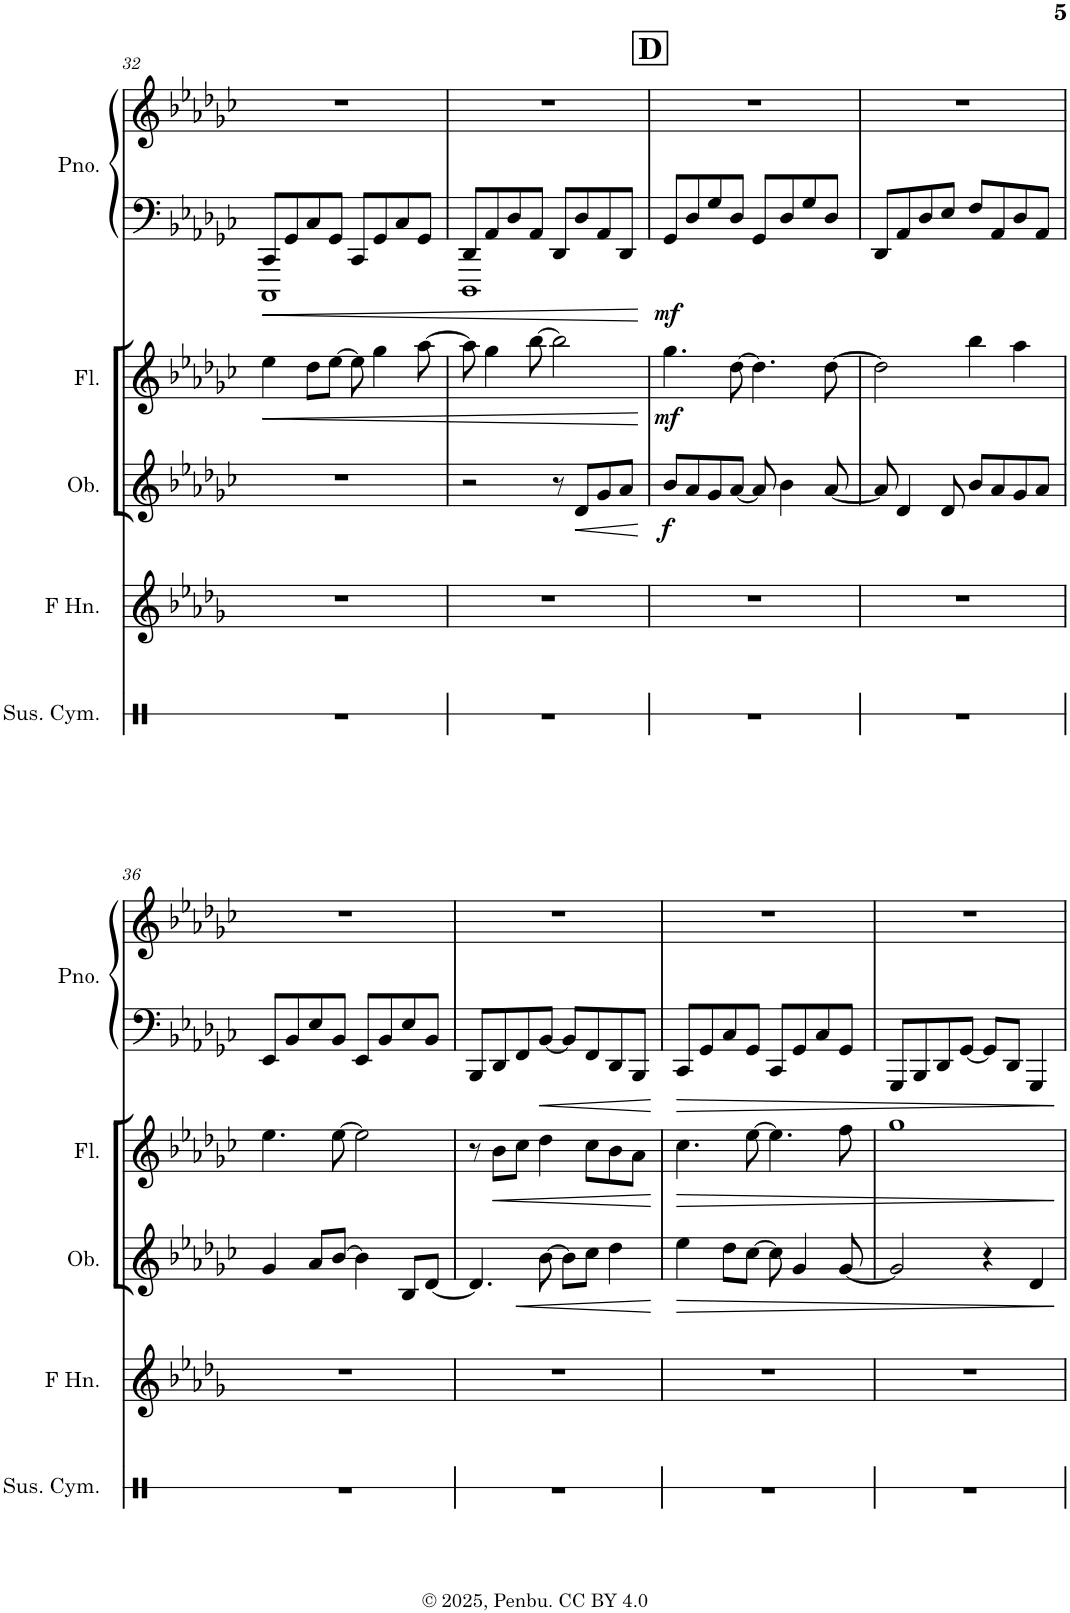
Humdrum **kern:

**kern	**kern	**kern	**dynam	**kern	**dynam	**kern	**kern	**dynam
*part5	*part4	*part3	*part3	*part2	*part2	*part1	*part1	*part1
*staff6	*staff5	*staff4	*staff4	*staff3	*staff3	*staff2	*staff1	*staff1/2
*I"Suspended Cymbal	*I"Horn in F	*I"Oboe	*	*I"Flute	*	*I"Piano	*	*
*I'Sus. Cym.	*	*I'Ob.	*	*I'Fl.	*	*I'Pno.	*	*
!!LO:PB:g=z
*clefX	*clefG2	*clefG2	*	*clefG2	*	*clefF4	*clefG2	*
*	*Trd4c7	*	*	*	*	*	*	*
*k[]	*k[b-e-a-d-g-]	*k[b-e-a-d-g-c-]	*	*k[b-e-a-d-g-c-]	*	*k[b-e-a-d-g-c-]	*k[b-e-a-d-g-c-]	*
*M4/4	*M4/4	*M4/4	*	*M4/4	*	*M4/4	*M4/4	*
=32	=32	=32	=32	=32	=32	=32	=32	=32
!	!	!	!	!	!LO:HP:b	!	!	!
*	*	*	*	*	*	*^	*	*
1r	1r	1r	.	4ee-\	<	8CC-/L	1CCC-	1r	.
.	.	.	.	.	.	8GG-/	.	.	.
.	.	.	.	8dd-\L	.	8C-/	.	.	.
.	.	.	.	[8ee-\J	.	8GG-/J	.	.	.
.	.	.	.	8ee-\]	.	8CC-/L	.	.	.
.	.	.	.	4gg-\	.	8GG-/	.	.	.
.	.	.	.	.	.	8C-/	.	.	.
.	.	.	.	[8aa-\	.	8GG-/J	.	.	.
=33	=33	=33	=33	=33	=33	=33	=33	=33	=33
1r	1r	2r	.	8aa-\]	.	8DD-/L	1DDD-	1r	.
.	.	.	.	4gg-\	.	8AA-/	.	.	.
.	.	.	.	.	.	8D-/	.	.	.
.	.	.	.	[8bb-\	.	8AA-/J	.	.	.
.	.	8r	.	2bb-\]	.	8DD-/L	.	.	.
!	!	!	!LO:HP:b	!	!	!	!	!	!
.	.	8d-/L	<	.	.	8D-/	.	.	.
.	.	8g-/	.	.	.	8AA-/	.	.	.
.	.	8a-/J	.	.	.	8DD-/J	.	.	.
*	*	*	*	*	*	*v	*v	*	*
.	.	.	[	.	[	.	.	.
!!LO:REH:place=s1:a:B:cj:fs=14:t=D
=34	=34	=34	=34	=34	=34	=34	=34	=34
!	!	!	!LO:DY:b	!	!LO:DY:b	!	!	!LO:DY:b=2
1r	1r	8b-/L	f	4.gg-\	mf	8GG-/L	1r	mf
.	.	8a-/	.	.	.	8D-/	.	.
.	.	8g-/	.	.	.	8G-/	.	.
.	.	[8a-/J	.	[8dd-\	.	8D-/J	.	.
.	.	8a-/]	.	4.dd-\]	.	8GG-/L	.	.
.	.	4b-\	.	.	.	8D-/	.	.
.	.	.	.	.	.	8G-/	.	.
.	.	[8a-/	.	[8dd-\	.	8D-/J	.	.
=35	=35	=35	=35	=35	=35	=35	=35	=35
1r	1r	8a-/]	.	2dd-\]	.	8DD-/L	1r	.
.	.	4d-/	.	.	.	8AA-/	.	.
.	.	.	.	.	.	8D-/	.	.
.	.	8d-/	.	.	.	8E-/J	.	.
.	.	8b-/L	.	4bb-\	.	8F/L	.	.
.	.	8a-/	.	.	.	8AA-/	.	.
.	.	8g-/	.	4aa-\	.	8D-/	.	.
.	.	8a-/J	.	.	.	8AA-/J	.	.
!!LO:LB:g=z
=36	=36	=36	=36	=36	=36	=36	=36	=36
1r	1r	4g-/	.	4.ee-\	.	8EE-/L	1r	.
.	.	.	.	.	.	8BB-/	.	.
.	.	8a-/L	.	.	.	8E-/	.	.
.	.	[8b-/J	.	[8ee-\	.	8BB-/J	.	.
.	.	4b-\]	.	2ee-\]	.	8EE-/L	.	.
.	.	.	.	.	.	8BB-/	.	.
.	.	8B-/L	.	.	.	8E-/	.	.
.	.	[8d-/J	.	.	.	8BB-/J	.	.
=37	=37	=37	=37	=37	=37	=37	=37	=37
1r	1r	4.d-/]	.	8r	.	8BBB-/L	1r	.
!	!	!	!	!	!LO:HP:b	!	!	!
.	.	.	.	8b-\L	<	8DD-/	.	.
.	.	.	.	8cc-\J	.	8FF/	.	.
!	!	!	!LO:HP:b	!	!	!	!	!
.	.	[8b-\	<	4dd-\	.	[8BB-/J	.	.
.	.	8b-\L]	.	.	.	8BB-/L]	.	.
.	.	8cc-\J	.	8cc-\L	.	8FF/	.	.
.	.	4dd-\	.	8b-\	.	8DD-/	.	.
.	.	.	.	8a-\J	.	8BBB-/J	.	.
.	.	.	[	.	[	.	.	.
=38	=38	=38	=38	=38	=38	=38	=38	=38
!	!	!	!LO:HP:b	!	!LO:HP:b	!	!	!
1r	1r	4ee-\	>	4.cc-\	>	8CC-/L	1r	.
.	.	.	.	.	.	8GG-/	.	.
.	.	8dd-\L	.	.	.	8C-/	.	.
.	.	[8cc-\J	.	[8ee-\	.	8GG-/J	.	.
.	.	8cc-\]	.	4.ee-\]	.	8CC-/L	.	.
.	.	4g-/	.	.	.	8GG-/	.	.
.	.	.	.	.	.	8C-/	.	.
.	.	[8g-/	.	8ff\	.	8GG-/J	.	.
=39	=39	=39	=39	=39	=39	=39	=39	=39
1r	1r	2g-/]	.	1gg-	.	8GGG-/L	1r	.
.	.	.	.	.	.	8BBB-/	.	.
.	.	.	.	.	.	8DD-/	.	.
.	.	.	.	.	.	[8GG-/J	.	.
.	.	4r	.	.	.	8GG-/L]	.	.
.	.	.	.	.	.	8DD-/J	.	.
.	.	4d-/	.	.	.	4GGG-/	.	.
.	.	.	]	.	]	.	.	.
=	=	=	=	=	=	=	=	=
*-	*-	*-	*-	*-	*-	*-	*-	*-
